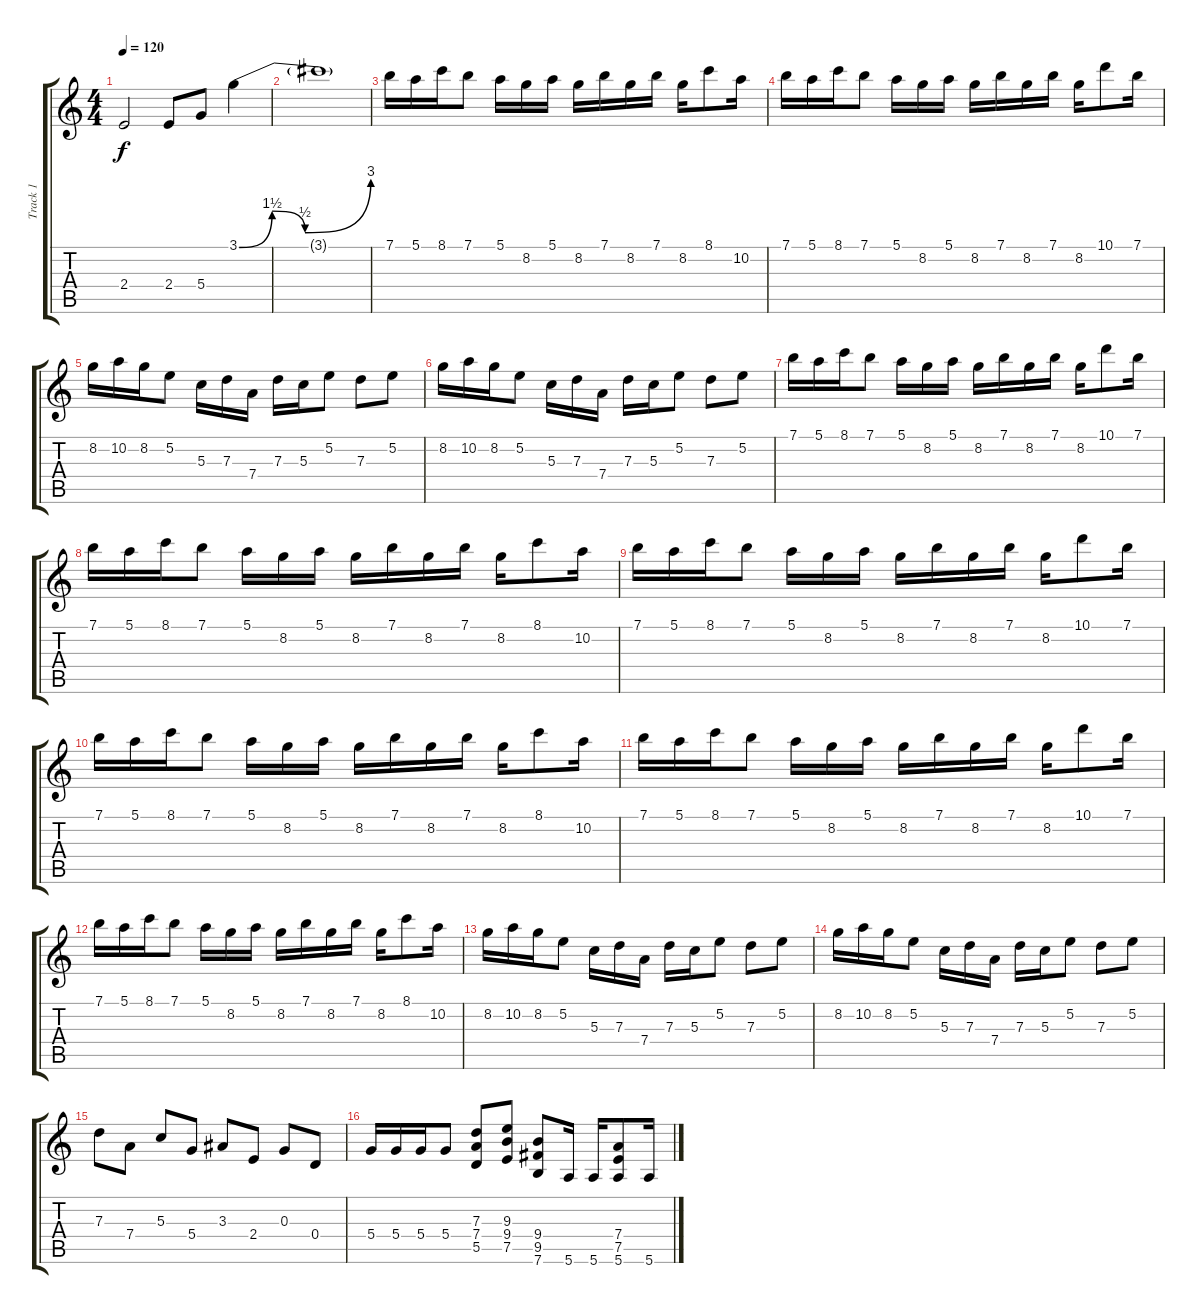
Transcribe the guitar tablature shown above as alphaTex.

\track ("Track 1" "Track 1") {instrument distortionguitar}
\staff {score tabs}
\tuning (E4 B3 G3 D3 A2 E2) {hide}
\ts (4 4)
\tempo 120
\clef g2
\ks c
2.4.2{dy f instrument distortionguitar} 2.4.8 5.4.8 3.1{be (custom 0 0 15 6 30 2 60 12)}.4 |
3.1{t}.1 |
7.1.16 5.1.16 8.1.16 7.1.8 5.1.16 8.2.16 5.1.16 8.2.16 7.1.16 8.2.16 7.1.16 8.2.16 8.1.8 10.2.16 |
7.1.16 5.1.16 8.1.16 7.1.8 5.1.16 8.2.16 5.1.16 8.2.16 7.1.16 8.2.16 7.1.16 8.2.16 10.1.8 7.1.16 |
8.2.16 10.2.16 8.2.16 5.2.8 5.3.16 7.3.16 7.4.16 7.3.16 5.3.16 5.2.8 7.3.8 5.2.8 |
8.2.16 10.2.16 8.2.16 5.2.8 5.3.16 7.3.16 7.4.16 7.3.16 5.3.16 5.2.8 7.3.8 5.2.8 |
7.1.16 5.1.16 8.1.16 7.1.8 5.1.16 8.2.16 5.1.16 8.2.16 7.1.16 8.2.16 7.1.16 8.2.16 10.1.8 7.1.16 |
7.1.16 5.1.16 8.1.16 7.1.8 5.1.16 8.2.16 5.1.16 8.2.16 7.1.16 8.2.16 7.1.16 8.2.16 8.1.8 10.2.16 |
7.1.16 5.1.16 8.1.16 7.1.8 5.1.16 8.2.16 5.1.16 8.2.16 7.1.16 8.2.16 7.1.16 8.2.16 10.1.8 7.1.16 |
7.1.16 5.1.16 8.1.16 7.1.8 5.1.16 8.2.16 5.1.16 8.2.16 7.1.16 8.2.16 7.1.16 8.2.16 8.1.8 10.2.16 |
7.1.16 5.1.16 8.1.16 7.1.8 5.1.16 8.2.16 5.1.16 8.2.16 7.1.16 8.2.16 7.1.16 8.2.16 10.1.8 7.1.16 |
7.1.16 5.1.16 8.1.16 7.1.8 5.1.16 8.2.16 5.1.16 8.2.16 7.1.16 8.2.16 7.1.16 8.2.16 8.1.8 10.2.16 |
8.2.16 10.2.16 8.2.16 5.2.8 5.3.16 7.3.16 7.4.16 7.3.16 5.3.16 5.2.8 7.3.8 5.2.8 |
8.2.16 10.2.16 8.2.16 5.2.8 5.3.16 7.3.16 7.4.16 7.3.16 5.3.16 5.2.8 7.3.8 5.2.8 |
7.3.8 7.4.8 5.3.8 5.4.8 3.3.8 2.4.8 0.3.8 0.4.8 |
5.4.16 5.4.16 5.4.16 5.4.8 (7.3 7.4 5.5).8 (9.3 9.4 7.5).8 (9.4 9.5 7.6).8 5.6.16 5.6.16 (7.4 7.5 5.6).8 5.6.16
